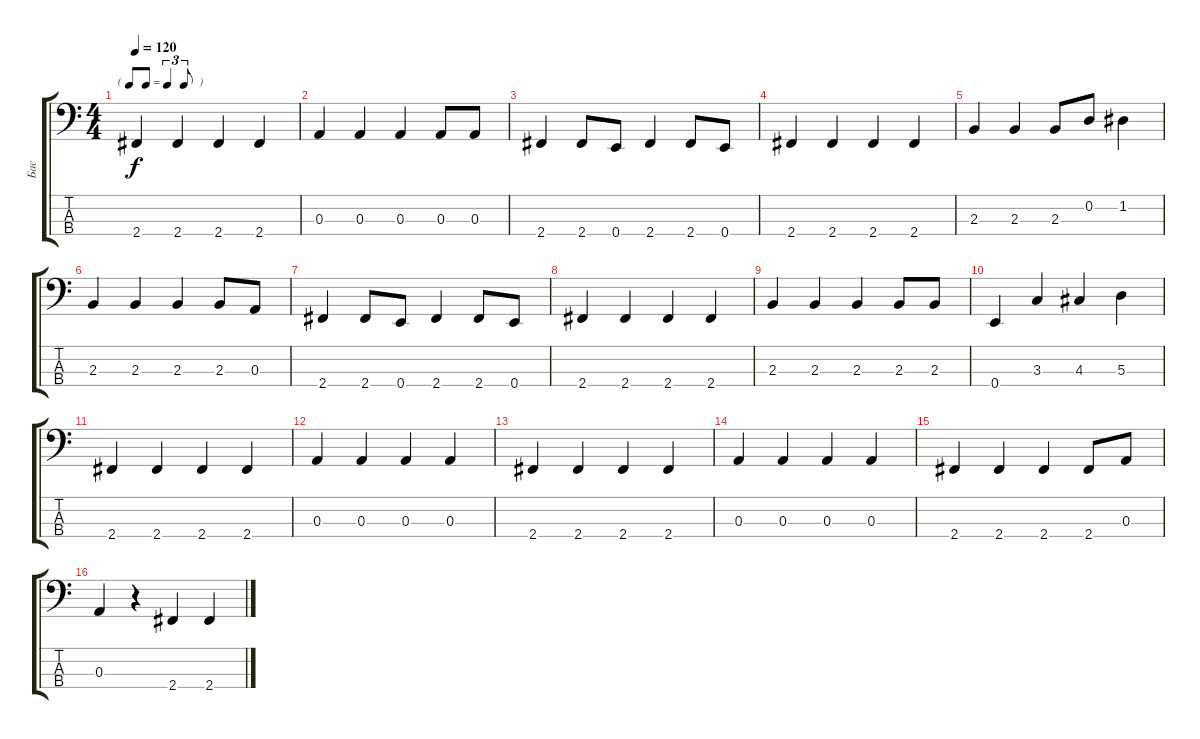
\track ("Бас" "Бас") {instrument electricbassfinger}
\staff {score tabs}
\tuning (G2 D2 A1 E1) {hide}
\ts (4 4)
\tf triplet8th
\tempo 120
\clef f4
\ks c
2.4.4{dy f} 2.4.4 2.4.4 2.4.4 |
0.3.4 0.3.4 0.3.4 0.3.8 0.3.8 |
2.4.4 2.4.8 0.4.8 2.4.4 2.4.8 0.4.8 |
2.4.4 2.4.4 2.4.4 2.4.4 |
2.3.4 2.3.4 2.3.8 0.2.8 1.2.4 |
2.3.4 2.3.4 2.3.4 2.3.8 0.3.8 |
2.4.4 2.4.8 0.4.8 2.4.4 2.4.8 0.4.8 |
2.4.4 2.4.4 2.4.4 2.4.4 |
2.3.4 2.3.4 2.3.4 2.3.8 2.3.8 |
0.4.4 3.3.4 4.3.4 5.3.4 |
2.4.4 2.4.4 2.4.4 2.4.4 |
0.3.4 0.3.4 0.3.4 0.3.4 |
2.4.4 2.4.4 2.4.4 2.4.4 |
0.3.4 0.3.4 0.3.4 0.3.4 |
2.4.4 2.4.4 2.4.4 2.4.8 0.3.8 |
0.3.4 r.4 2.4.4 2.4.4
